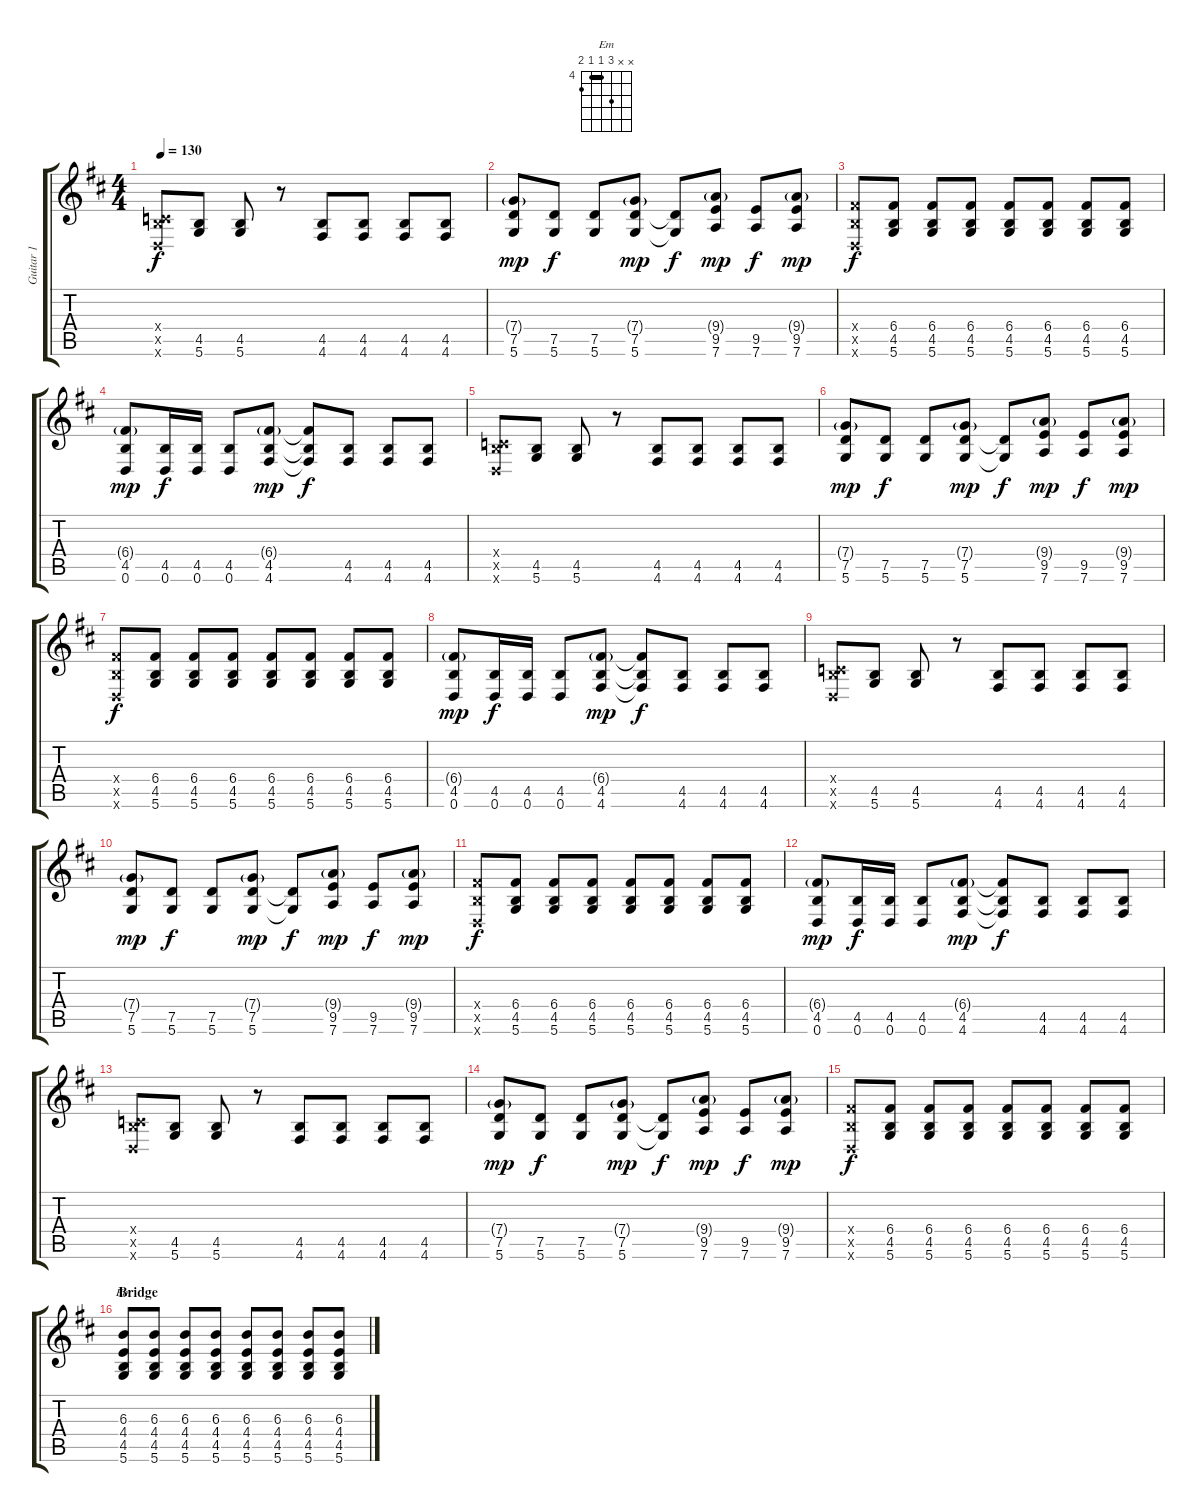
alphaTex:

\track ("Guitar 1" "Guitar 1") {instrument electricguitarclean}
\staff {score tabs}
\tuning (D4 A3 F3 C3 G2 D2) {hide}
\chord ("Em" x x 6 4 4 5) {firstfret 4 barre 4}
\ts (4 4)
\tempo 130
\clef g2
\ks d
(0.4{x} 4.5{x} 0.6{x}).8{dy f} (4.5 5.6).8 (4.5 5.6).8 r.8 (4.5 4.6).8 (4.5 4.6).8 (4.5 4.6).8 (4.5 4.6).8 |
(7.4{g} 7.5 5.6).8{dy mp} (7.5 5.6).8{dy f} (7.5 5.6).8 (7.4{g} 7.5 5.6).8{dy mp} (7.5{t} 5.6{t}).8{dy f} (9.4{g} 9.5 7.6).8{dy mp} (9.5 7.6).8{dy f} (9.4{g} 9.5 7.6).8{dy mp} |
(6.4{x} 4.5{x} 0.6{x}).8{dy f} (6.4 4.5 5.6).8 (6.4 4.5 5.6).8 (6.4 4.5 5.6).8 (6.4 4.5 5.6).8 (6.4 4.5 5.6).8 (6.4 4.5 5.6).8 (6.4 4.5 5.6).8 |
(6.4{g} 4.5 0.6).8{dy mp} (4.5 0.6).16{dy f} (4.5 0.6).16 (4.5 0.6).8 (6.4{g} 4.5 4.6).8{dy mp} (6.4{t} 4.5{t} 4.6{t}).8{dy f} (4.5 4.6).8 (4.5 4.6).8 (4.5 4.6).8 |
(0.4{x} 4.5{x} 0.6{x}).8 (4.5 5.6).8 (4.5 5.6).8 r.8 (4.5 4.6).8 (4.5 4.6).8 (4.5 4.6).8 (4.5 4.6).8 |
(7.4{g} 7.5 5.6).8{dy mp} (7.5 5.6).8{dy f} (7.5 5.6).8 (7.4{g} 7.5 5.6).8{dy mp} (7.5{t} 5.6{t}).8{dy f} (9.4{g} 9.5 7.6).8{dy mp} (9.5 7.6).8{dy f} (9.4{g} 9.5 7.6).8{dy mp} |
(6.4{x} 4.5{x} 0.6{x}).8{dy f} (6.4 4.5 5.6).8 (6.4 4.5 5.6).8 (6.4 4.5 5.6).8 (6.4 4.5 5.6).8 (6.4 4.5 5.6).8 (6.4 4.5 5.6).8 (6.4 4.5 5.6).8 |
(6.4{g} 4.5 0.6).8{dy mp} (4.5 0.6).16{dy f} (4.5 0.6).16 (4.5 0.6).8 (6.4{g} 4.5 4.6).8{dy mp} (6.4{t} 4.5{t} 4.6{t}).8{dy f} (4.5 4.6).8 (4.5 4.6).8 (4.5 4.6).8 |
(0.4{x} 4.5{x} 0.6{x}).8 (4.5 5.6).8 (4.5 5.6).8 r.8 (4.5 4.6).8 (4.5 4.6).8 (4.5 4.6).8 (4.5 4.6).8 |
(7.4{g} 7.5 5.6).8{dy mp} (7.5 5.6).8{dy f} (7.5 5.6).8 (7.4{g} 7.5 5.6).8{dy mp} (7.5{t} 5.6{t}).8{dy f} (9.4{g} 9.5 7.6).8{dy mp} (9.5 7.6).8{dy f} (9.4{g} 9.5 7.6).8{dy mp} |
(6.4{x} 4.5{x} 0.6{x}).8{dy f} (6.4 4.5 5.6).8 (6.4 4.5 5.6).8 (6.4 4.5 5.6).8 (6.4 4.5 5.6).8 (6.4 4.5 5.6).8 (6.4 4.5 5.6).8 (6.4 4.5 5.6).8 |
(6.4{g} 4.5 0.6).8{dy mp} (4.5 0.6).16{dy f} (4.5 0.6).16 (4.5 0.6).8 (6.4{g} 4.5 4.6).8{dy mp} (6.4{t} 4.5{t} 4.6{t}).8{dy f} (4.5 4.6).8 (4.5 4.6).8 (4.5 4.6).8 |
(0.4{x} 4.5{x} 0.6{x}).8 (4.5 5.6).8 (4.5 5.6).8 r.8 (4.5 4.6).8 (4.5 4.6).8 (4.5 4.6).8 (4.5 4.6).8 |
(7.4{g} 7.5 5.6).8{dy mp} (7.5 5.6).8{dy f} (7.5 5.6).8 (7.4{g} 7.5 5.6).8{dy mp} (7.5{t} 5.6{t}).8{dy f} (9.4{g} 9.5 7.6).8{dy mp} (9.5 7.6).8{dy f} (9.4{g} 9.5 7.6).8{dy mp} |
(6.4{x} 4.5{x} 0.6{x}).8{dy f} (6.4 4.5 5.6).8 (6.4 4.5 5.6).8 (6.4 4.5 5.6).8 (6.4 4.5 5.6).8 (6.4 4.5 5.6).8 (6.4 4.5 5.6).8 (6.4 4.5 5.6).8 |
\section ("" "Bridge")
(6.3 4.4 4.5 5.6).8{ch "Em"} (6.3 4.4 4.5 5.6).8 (6.3 4.4 4.5 5.6).8 (6.3 4.4 4.5 5.6).8 (6.3 4.4 4.5 5.6).8 (6.3 4.4 4.5 5.6).8 (6.3 4.4 4.5 5.6).8 (6.3 4.4 4.5 5.6).8
